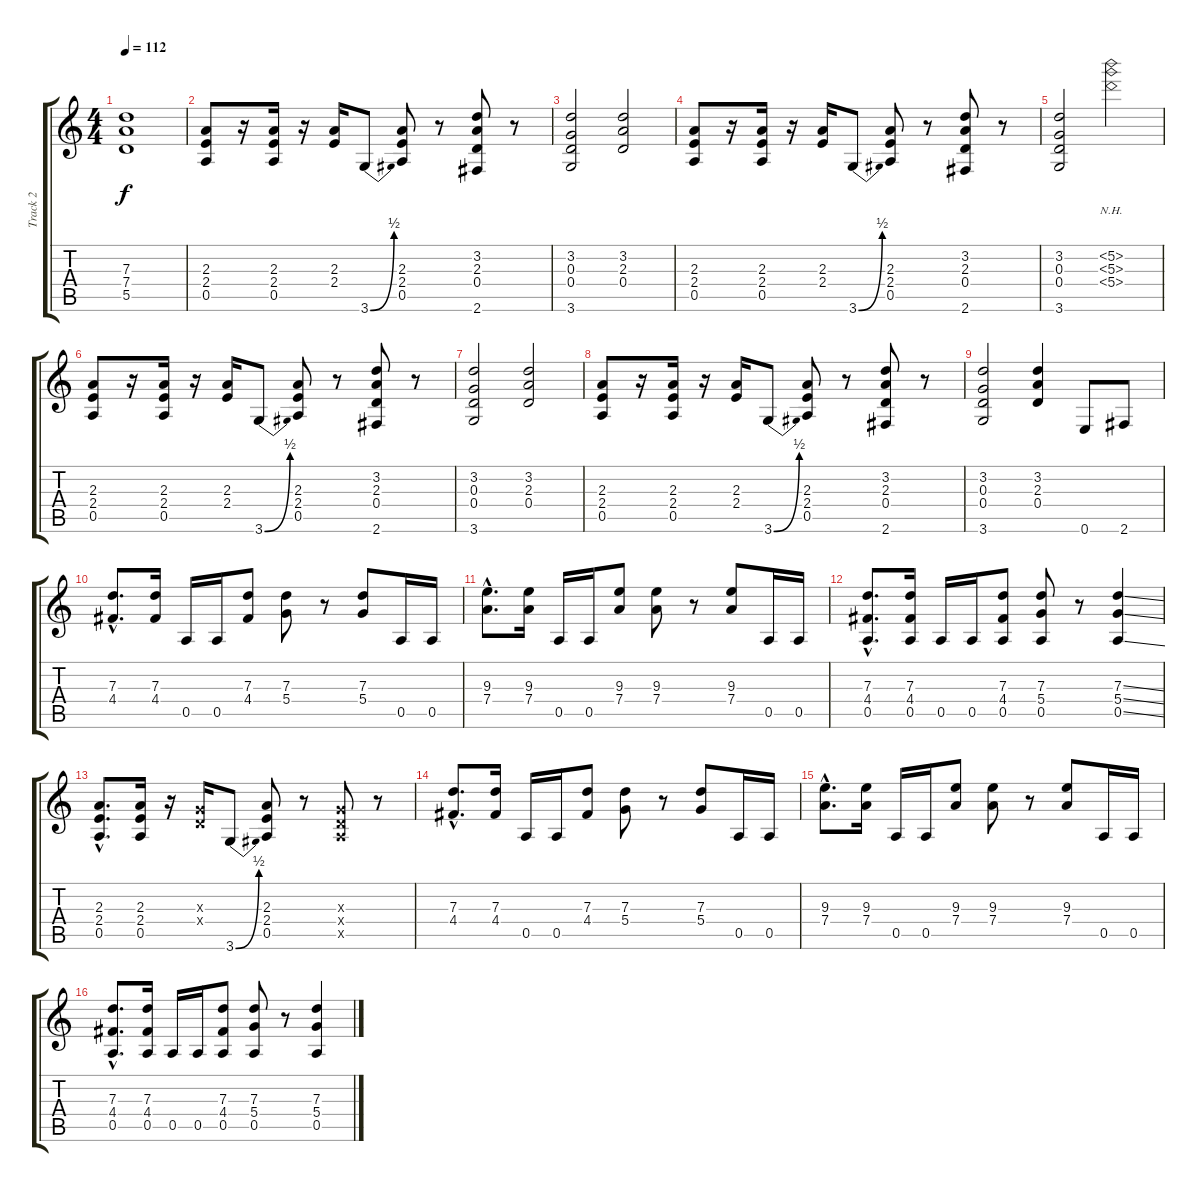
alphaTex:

\track ("Track 2" "Track 2") {instrument distortionguitar}
\staff {score tabs}
\tuning (E4 B3 G3 D3 A2 E2) {hide}
\ts (4 4)
\tempo 112
\clef g2
\ks c
(7.3 7.4 5.5).1{dy f} |
(2.3 2.4 0.5).8 r.16 (2.3 2.4 0.5).16 r.16 (2.3 2.4).16 3.6{be (bend 0 0 60 2)}.8 (2.3 2.4 0.5).8 r.8 (3.2 2.3 0.4 2.6).8 r.8 |
(3.2 0.3 0.4 3.6).2 (3.2 2.3 0.4).2 |
(2.3 2.4 0.5).8 r.16 (2.3 2.4 0.5).16 r.16 (2.3 2.4).16 3.6{be (bend 0 0 60 2)}.8 (2.3 2.4 0.5).8 r.8 (3.2 2.3 0.4 2.6).8 r.8 |
(3.2 0.3 0.4 3.6).2 (5.2{nh} 5.3{nh} 5.4{nh}).2 |
(2.3 2.4 0.5).8 r.16 (2.3 2.4 0.5).16 r.16 (2.3 2.4).16 3.6{be (bend 0 0 60 2)}.8 (2.3 2.4 0.5).8 r.8 (3.2 2.3 0.4 2.6).8 r.8 |
(3.2 0.3 0.4 3.6).2 (3.2 2.3 0.4).2 |
(2.3 2.4 0.5).8 r.16 (2.3 2.4 0.5).16 r.16 (2.3 2.4).16 3.6{be (bend 0 0 60 2)}.8 (2.3 2.4 0.5).8 r.8 (3.2 2.3 0.4 2.6).8 r.8 |
(3.2 0.3 0.4 3.6).2 (3.2 2.3 0.4).4 0.6.8 2.6.8 |
(7.3{hac} 4.4{hac}).8{d} (7.3 4.4).16 0.5.16 0.5.16 (7.3 4.4).8 (7.3 5.4).8 r.8 (7.3 5.4).8 0.5.16 0.5.16 |
(9.3{hac} 7.4{hac}).8{d} (9.3 7.4).16 0.5.16 0.5.16 (9.3 7.4).8 (9.3 7.4).8 r.8 (9.3 7.4).8 0.5.16 0.5.16 |
(7.3{hac} 4.4{hac} 0.5{hac}).8{d} (7.3 4.4 0.5).16 0.5.16 0.5.16 (7.3 4.4 0.5).8 (7.3 5.4 0.5).8 r.8 (7.3{ss} 5.4{ss} 0.5{ss}).4 |
(2.3{hac} 2.4{hac} 0.5{hac}).8{d} (2.3 2.4 0.5).16 r.16 (0.3{x} 0.4{x}).16 3.6{be (bend 0 0 60 2)}.8 (2.3 2.4 0.5).8 r.8 (0.3{x} 0.4{x} 0.5{x}).8 r.8 |
(7.3{hac} 4.4{hac}).8{d} (7.3 4.4).16 0.5.16 0.5.16 (7.3 4.4).8 (7.3 5.4).8 r.8 (7.3 5.4).8 0.5.16 0.5.16 |
(9.3{hac} 7.4{hac}).8{d} (9.3 7.4).16 0.5.16 0.5.16 (9.3 7.4).8 (9.3 7.4).8 r.8 (9.3 7.4).8 0.5.16 0.5.16 |
(7.3{hac} 4.4{hac} 0.5{hac}).8{d} (7.3 4.4 0.5).16 0.5.16 0.5.16 (7.3 4.4 0.5).8 (7.3 5.4 0.5).8 r.8 (7.3{ss} 5.4{ss} 0.5{ss}).4
